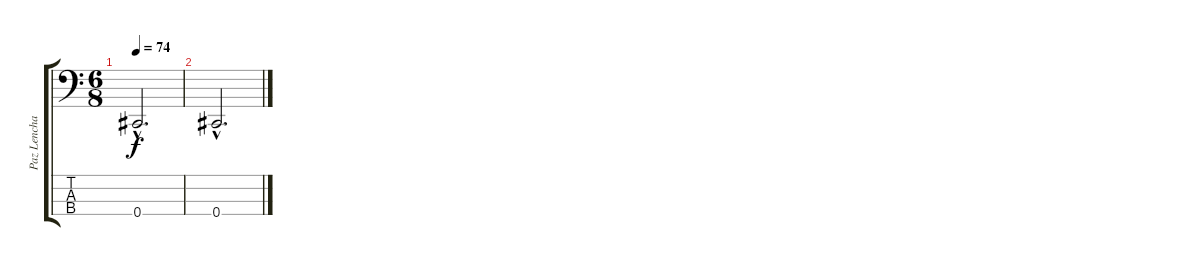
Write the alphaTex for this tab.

\track ("Paz Lenchantin - Bass" "Paz Lencha") {instrument electricbasspick}
\staff {score tabs}
\tuning (E2 B1 Gb1 Db1) {hide}
\ts (6 8)
\tempo 74
\clef f4
\ks c
0.4{hac}.2{d dy f} |
0.4{hac}.2{d}
